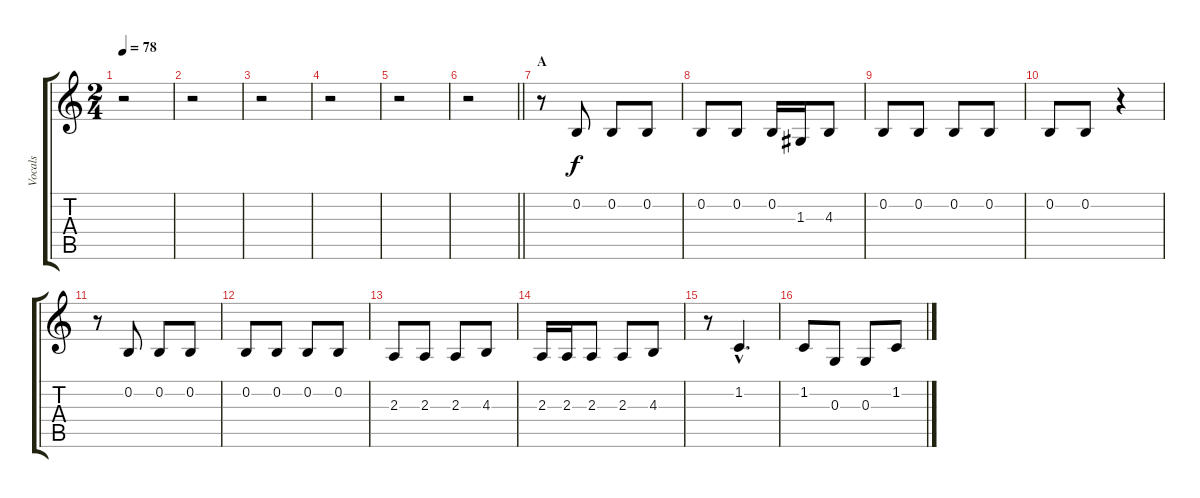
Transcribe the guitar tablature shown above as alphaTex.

\track ("Vocals" "Vocals") {instrument baritonesax}
\staff {score tabs}
\tuning (E4 B3 G3 D3 A2 E2) {hide}
\ts (2 4)
\tempo 78
\clef g2
\ks c
r.2{dy f instrument baritonesax} |
r.2 |
r.2 |
r.2 |
r.2 |
\barLineRight lightlight
r.2 |
\section ("" "A")
r.8 0.2.8 0.2.8 0.2.8 |
0.2.8 0.2.8 0.2.16 1.3.16 4.3.8 |
0.2.8 0.2.8 0.2.8 0.2.8 |
0.2.8 0.2.8 r.4 |
r.8 0.2.8 0.2.8 0.2.8 |
0.2.8 0.2.8 0.2.8 0.2.8 |
2.3.8 2.3.8 2.3.8 4.3.8 |
2.3.16 2.3.16 2.3.8 2.3.8 4.3.8 |
r.8 1.2{hac}.4{d} |
1.2.8 0.3.8 0.3.8 1.2.8
